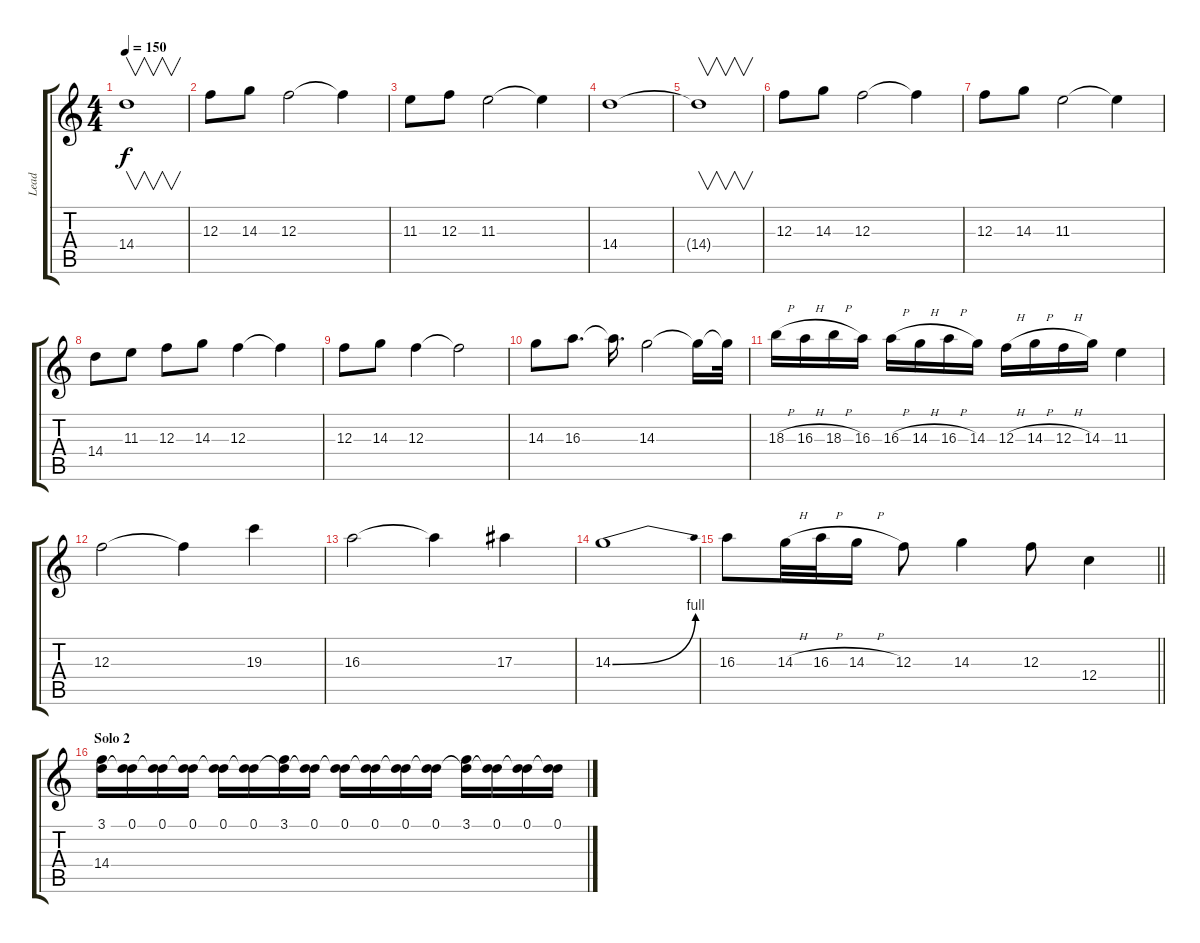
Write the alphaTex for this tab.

\track ("Lead" "Lead") {instrument distortionguitar}
\staff {score tabs}
\tuning (D4 A3 F3 C3 G2 D2) {hide}
\ts (4 4)
\tempo 150
\clef g2
\ks c
14.4{t}.1{v dy f} |
12.3.8 14.3.8 12.3.2 12.3{t}.4 |
11.3.8 12.3.8 11.3.2 11.3{t}.4 |
14.4.1 |
14.4{t}.1{v} |
12.3.8 14.3.8 12.3.2 12.3{t}.4 |
12.3.8 14.3.8 11.3.2 11.3{t}.4 |
14.4.8 11.3.8 12.3.8 14.3.8 12.3.4 12.3{t}.4 |
12.3.8 14.3.8 12.3.4 12.3{t}.2 |
14.3.8 16.3.8{d} 16.3{t}.16{d} 14.3.2 14.3{t}.16 14.3{t}.32 |
18.3{h}.16 16.3{h}.16 18.3{h}.16 16.3.16 16.3{h}.16 14.3{h}.16 16.3{h}.16 14.3.16 12.3{h}.16 14.3{h}.16 12.3{h}.16 14.3.16 11.3.4 |
12.3.2 12.3{t}.4 19.3.4 |
16.3.2 16.3{t}.4 17.3.4 |
14.3{be (bend 0 0 60 4)}.1 |
\barLineRight lightlight
16.3.8 14.3{h}.32 16.3{h}.32 14.3{h}.16 12.3.8 14.3.4 12.3.8 12.4.4 |
\section ("" "Solo 2")
(3.1 14.4).16 (0.1 14.4{t}).16 (0.1 14.4{t}).16 (0.1 14.4{t}).16 (0.1 14.4{t}).16 (0.1 14.4{t}).16 (3.1 14.4{t}).16 (0.1 14.4{t}).16 (0.1 14.4{t}).16 (0.1 14.4{t}).16 (0.1 14.4{t}).16 (0.1 14.4{t}).16 (3.1 14.4{t}).16 (0.1 14.4{t}).16 (0.1 14.4{t}).16 (0.1 14.4{t}).16
